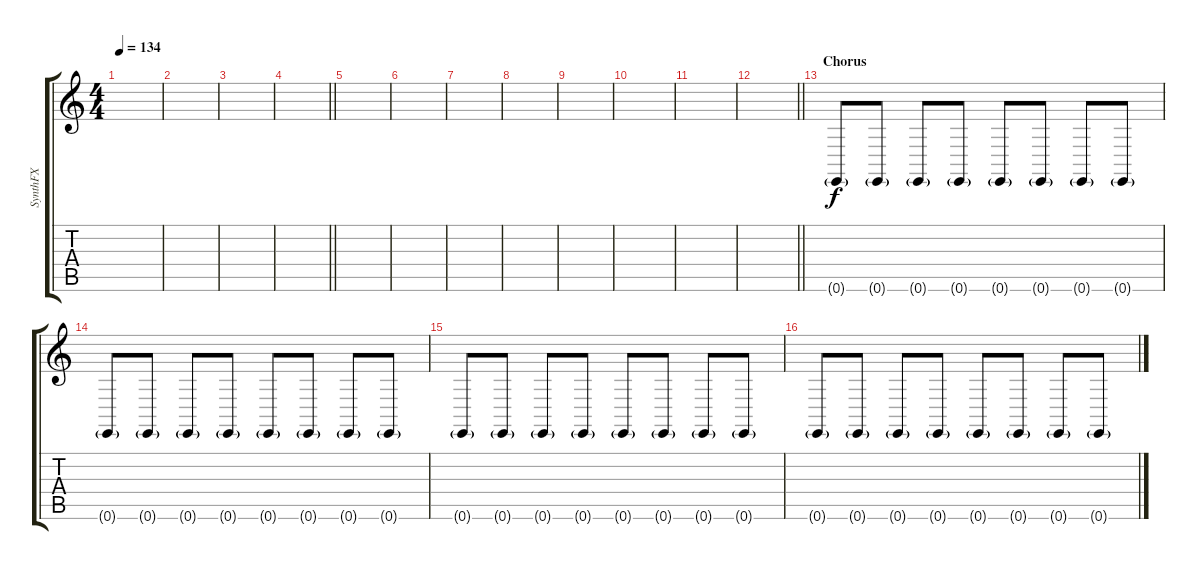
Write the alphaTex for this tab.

\track ("SynthFX" "SynthFX") {instrument lead2sawtooth}
\staff {score tabs}
\tuning (E4 B3 G3 D3 A2 E2) {hide}
\ts (4 4)
\section ("" "")
\tempo 134
\clef g2
\ks c
|
|
|
\barLineRight lightlight
|
\section ("" "")
|
|
|
|
|
|
|
\barLineRight lightlight
|
\section ("" "Chorus")
0.6{g}.8 0.6{g}.8 0.6{g}.8 0.6{g}.8 0.6{g}.8 0.6{g}.8 0.6{g}.8 0.6{g}.8 |
0.6{g}.8 0.6{g}.8 0.6{g}.8 0.6{g}.8 0.6{g}.8 0.6{g}.8 0.6{g}.8 0.6{g}.8 |
0.6{g}.8 0.6{g}.8 0.6{g}.8 0.6{g}.8 0.6{g}.8 0.6{g}.8 0.6{g}.8 0.6{g}.8 |
0.6{g}.8 0.6{g}.8 0.6{g}.8 0.6{g}.8 0.6{g}.8 0.6{g}.8 0.6{g}.8 0.6{g}.8
